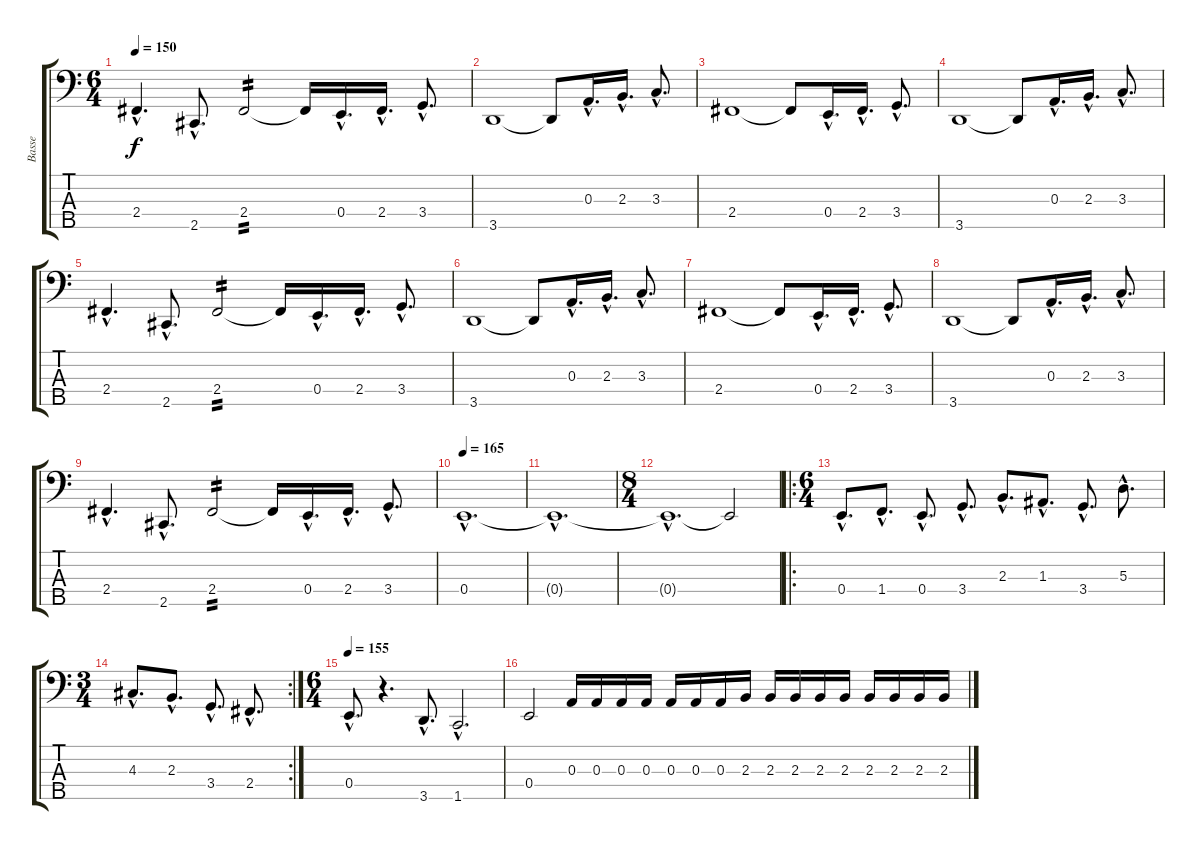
\track ("Basse" "Basse") {instrument electricbassfinger}
\staff {score tabs}
\tuning (G2 D2 A1 E1 B0) {hide}
\ts (6 4)
\tempo 150
\clef f4
\ks c
2.4{hac}.4{d dy f} 2.5{hac}.8{d} 2.4.2{tp 2} 2.4{t}.16 0.4{hac}.16{d} 2.4{hac}.16{d} 3.4{hac}.8{d} |
3.5.1 3.5{t}.8 0.3{hac}.16{d} 2.3{hac}.16{d} 3.3{hac}.8{d} |
2.4.1 2.4{t}.8 0.4{hac}.16{d} 2.4{hac}.16{d} 3.4{hac}.8{d} |
3.5.1 3.5{t}.8 0.3{hac}.16{d} 2.3{hac}.16{d} 3.3{hac}.8{d} |
2.4{hac}.4{d} 2.5{hac}.8{d} 2.4.2{tp 2} 2.4{t}.16 0.4{hac}.16{d} 2.4{hac}.16{d} 3.4{hac}.8{d} |
3.5.1 3.5{t}.8 0.3{hac}.16{d} 2.3{hac}.16{d} 3.3{hac}.8{d} |
2.4.1 2.4{t}.8 0.4{hac}.16{d} 2.4{hac}.16{d} 3.4{hac}.8{d} |
3.5.1 3.5{t}.8 0.3{hac}.16{d} 2.3{hac}.16{d} 3.3{hac}.8{d} |
2.4{hac}.4{d} 2.5{hac}.8{d} 2.4.2{tp 2} 2.4{t}.16 0.4{hac}.16{d} 2.4{hac}.16{d} 3.4{hac}.8{d} |
\tempo 165
0.4{hac}.1{d} |
0.4{hac t}.1{d} |
\ts (8 4)
0.4{hac t}.1{d} 0.4{t}.2 |
\ro
\ts (6 4)
0.4{hac}.8{d} 1.4{hac}.8{d} 0.4{hac}.8{d} 3.4{hac}.8{d} 2.3{hac}.8{d} 1.3{hac}.8{d} 3.4{hac}.8{d} 5.3{hac}.8{d} |
\rc 2
\ts (3 4)
4.3{hac}.8{d} 2.3{hac}.8{d} 3.4{hac}.8{d} 2.4{hac}.8{d} |
\ts (6 4)
\tempo 155
0.4{hac}.8{d} r.4{d} 3.5{hac}.8{d} 1.5{hac}.2{d} |
0.4.2 0.3.16 0.3.16 0.3.16 0.3.16 0.3.16 0.3.16 0.3.16 2.3.16 2.3.16 2.3.16 2.3.16 2.3.16 2.3.16 2.3.16 2.3.16 2.3.16
